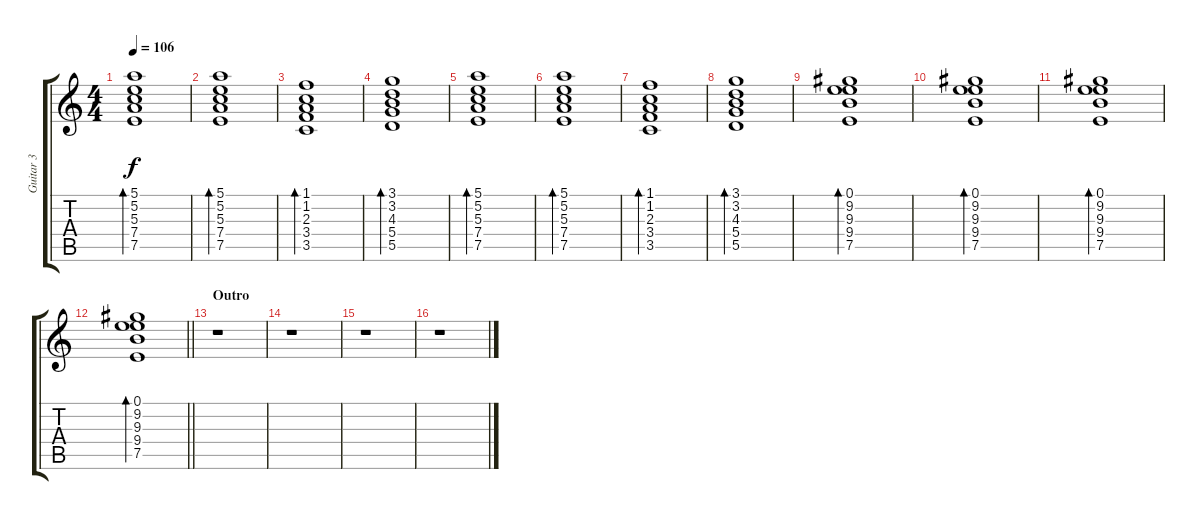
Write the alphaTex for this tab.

\track ("Guitar 3" "Guitar 3") {instrument electricguitarclean}
\staff {score tabs}
\tuning (E4 B3 G3 D3 A2 E2) {hide}
\ts (4 4)
\tempo 106
\clef g2
\ks c
(5.1 5.2 5.3 7.4 7.5).1{bd 120 dy f} |
(5.1 5.2 5.3 7.4 7.5).1{bd 120} |
(1.1 1.2 2.3 3.4 3.5).1{bd 120} |
(3.1 3.2 4.3 5.4 5.5).1{bd 120} |
(5.1 5.2 5.3 7.4 7.5).1{bd 120} |
(5.1 5.2 5.3 7.4 7.5).1{bd 120} |
(1.1 1.2 2.3 3.4 3.5).1{bd 120} |
(3.1 3.2 4.3 5.4 5.5).1{bd 120} |
(0.1 9.2 9.3 9.4 7.5).1{bd 120} |
(0.1 9.2 9.3 9.4 7.5).1{bd 120} |
(0.1 9.2 9.3 9.4 7.5).1{bd 120} |
\barLineRight lightlight
(0.1 9.2 9.3 9.4 7.5).1{bd 120} |
\section ("" "Outro")
r.1 |
r.1 |
r.1 |
r.1
